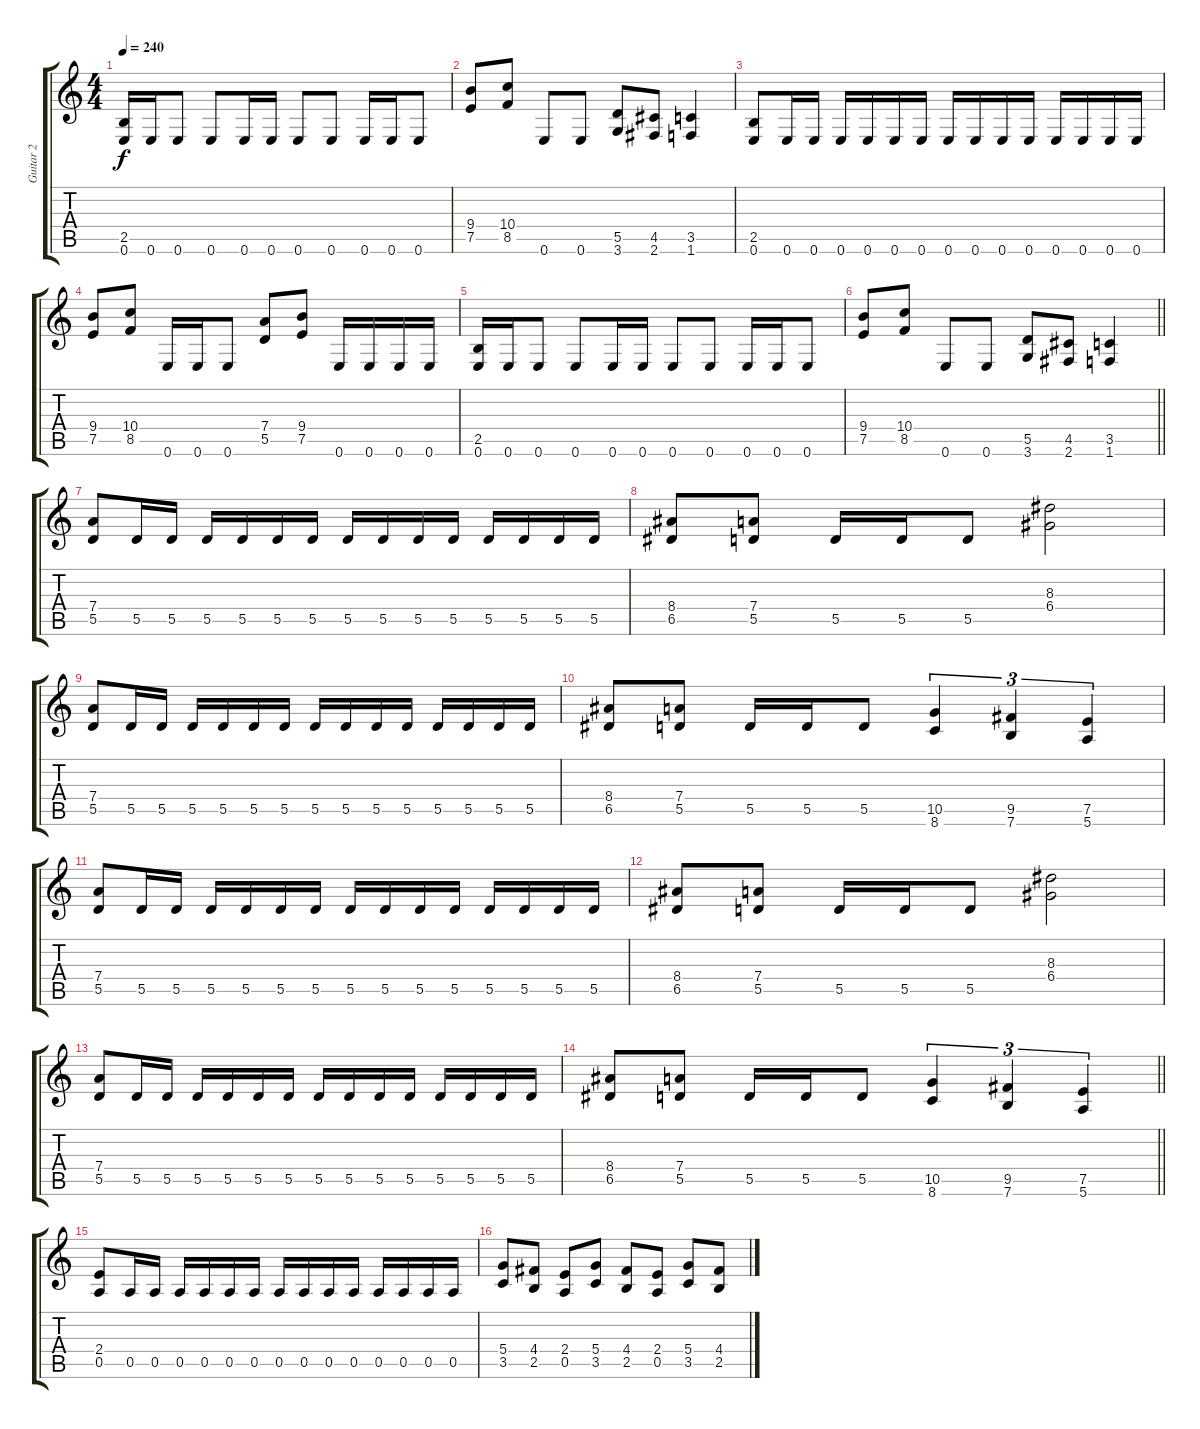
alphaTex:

\track ("Guitar 2" "Guitar 2") {instrument overdrivenguitar}
\staff {score tabs}
\tuning (E4 B3 G3 D3 A2 E2) {hide}
\ts (4 4)
\tempo 240
\clef g2
\ks c
(2.5 0.6).16{dy f} 0.6.16 0.6.8 0.6.8 0.6.16 0.6.16 0.6.8 0.6.8 0.6.16 0.6.16 0.6.8 |
(9.4 7.5).8 (10.4 8.5).8 0.6.8 0.6.8 (5.5 3.6).8 (4.5 2.6).8 (3.5 1.6).4 |
(2.5 0.6).8 0.6.16 0.6.16 0.6.16 0.6.16 0.6.16 0.6.16 0.6.16 0.6.16 0.6.16 0.6.16 0.6.16 0.6.16 0.6.16 0.6.16 |
(9.4 7.5).8 (10.4 8.5).8 0.6.16 0.6.16 0.6.8 (7.4 5.5).8 (9.4 7.5).8 0.6.16 0.6.16 0.6.16 0.6.16 |
(2.5 0.6).16 0.6.16 0.6.8 0.6.8 0.6.16 0.6.16 0.6.8 0.6.8 0.6.16 0.6.16 0.6.8 |
\barLineRight lightlight
(9.4 7.5).8 (10.4 8.5).8 0.6.8 0.6.8 (5.5 3.6).8 (4.5 2.6).8 (3.5 1.6).4 |
(7.4 5.5).8 5.5.16 5.5.16 5.5.16 5.5.16 5.5.16 5.5.16 5.5.16 5.5.16 5.5.16 5.5.16 5.5.16 5.5.16 5.5.16 5.5.16 |
(8.4 6.5).8 (7.4 5.5).8 5.5.16 5.5.16 5.5.8 (8.3 6.4).2 |
(7.4 5.5).8 5.5.16 5.5.16 5.5.16 5.5.16 5.5.16 5.5.16 5.5.16 5.5.16 5.5.16 5.5.16 5.5.16 5.5.16 5.5.16 5.5.16 |
(8.4 6.5).8 (7.4 5.5).8 5.5.16 5.5.16 5.5.8 (10.5 8.6).4{tu (3 2)} (9.5 7.6).4{tu (3 2)} (7.5 5.6).4{tu (3 2)} |
(7.4 5.5).8 5.5.16 5.5.16 5.5.16 5.5.16 5.5.16 5.5.16 5.5.16 5.5.16 5.5.16 5.5.16 5.5.16 5.5.16 5.5.16 5.5.16 |
(8.4 6.5).8 (7.4 5.5).8 5.5.16 5.5.16 5.5.8 (8.3 6.4).2 |
(7.4 5.5).8 5.5.16 5.5.16 5.5.16 5.5.16 5.5.16 5.5.16 5.5.16 5.5.16 5.5.16 5.5.16 5.5.16 5.5.16 5.5.16 5.5.16 |
\barLineRight lightlight
(8.4 6.5).8 (7.4 5.5).8 5.5.16 5.5.16 5.5.8 (10.5 8.6).4{tu (3 2)} (9.5 7.6).4{tu (3 2)} (7.5 5.6).4{tu (3 2)} |
(2.4 0.5).8 0.5.16 0.5.16 0.5.16 0.5.16 0.5.16 0.5.16 0.5.16 0.5.16 0.5.16 0.5.16 0.5.16 0.5.16 0.5.16 0.5.16 |
(5.4 3.5).8 (4.4 2.5).8 (2.4 0.5).8 (5.4 3.5).8 (4.4 2.5).8 (2.4 0.5).8 (5.4 3.5).8 (4.4 2.5).8
